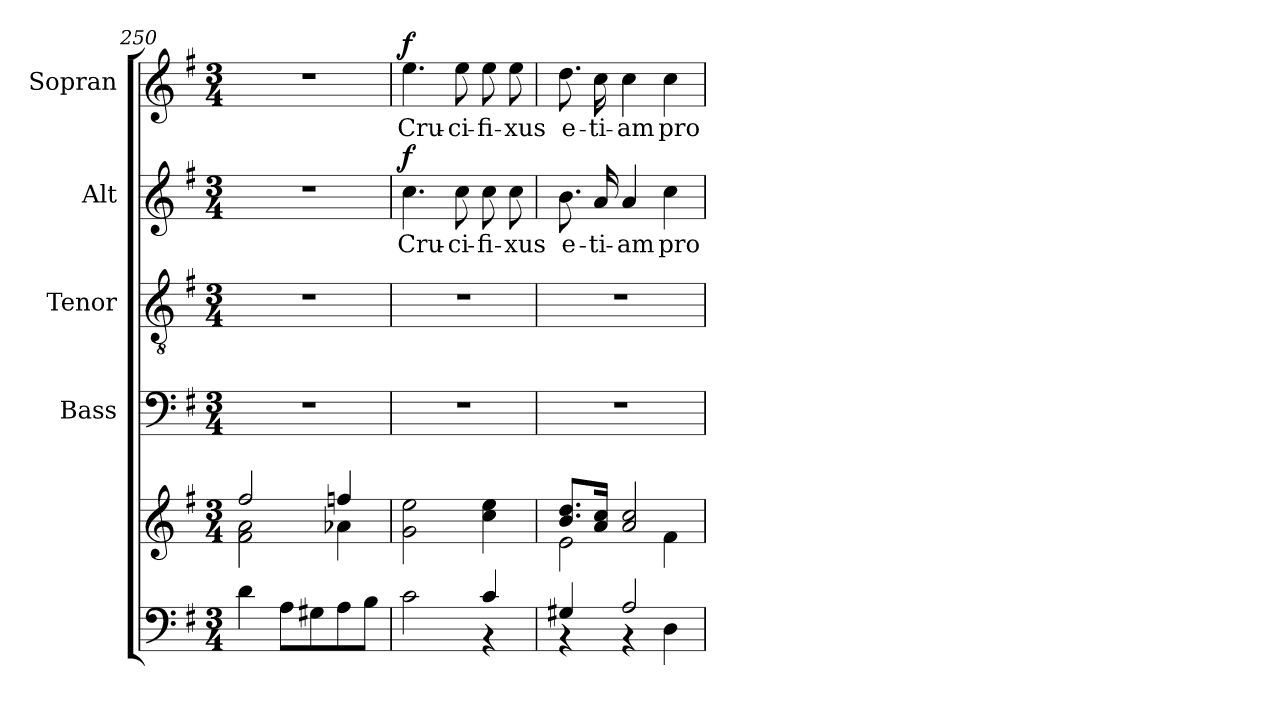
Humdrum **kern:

**kern	**kern	**kern	**kern	**kern	**text	**dynam	**kern	**text	**dynam
*part5	*part5	*part4	*part3	*part2	*part2	*part2	*part1	*part1	*part1
*staff6	*staff5	*staff4	*staff3	*staff2	*staff2	*staff2	*staff1	*staff1	*staff1
*	*	*I"Bass	*I"Tenor	*I"Alt	*	*	*I"Sopran	*	*
*	*	*I'B.	*I'T.	*I'A.	*	*	*I'S.	*	*
!!LO:LB:g=z
*clefF4	*clefG2	*clefF4	*clefGv2	*clefG2	*	*	*clefG2	*	*
*k[f#]	*k[f#]	*k[f#]	*k[f#]	*k[f#]	*	*	*k[f#]	*	*
*G:	*G:	*G:	*G:	*G:	*	*	*G:	*	*
*M3/4	*M3/4	*M3/4	*M3/4	*M3/4	*	*	*M3/4	*	*
=250	=250	=250	=250	=250	=250	=250	=250	=250	=250
*	*^	*	*	*	*	*	*	*	*
4d\	2ff#/	2f#\ 2a\	2.r	2.r	2.r	.	.	2.r	.	.
8A\L	.	.	.	.	.	.	.	.	.	.
8G#X\	.	.	.	.	.	.	.	.	.	.
8A\	4ffn/	4a-X\	.	.	.	.	.	.	.	.
8B\J	.	.	.	.	.	.	.	.	.	.
*	*v	*v	*	*	*	*	*	*	*	*
=251	=251	=251	=251	=251	=251	=251	=251	=251	=251
*^	*	*	*	*	*	*	*	*	*
!	!	!	!	!	!	!LO:LY:b	!LO:DY:a	!	!LO:LY:b	!LO:DY:a
2ryy	2c\	2g\ 2ee\	2.r	2.r	4.cc\	Cru-	f	4.ee\	Cru-	f
!	!	!	!	!	!	!LO:LY:b	!	!	!LO:LY:b	!
.	.	.	.	.	8cc\	-ci-	.	8ee\	-ci-	.
!	!	!	!	!	!	!LO:LY:b	!	!	!LO:LY:b	!
4c/	4r	4cc\ 4ee\	.	.	8cc\	-fi-	.	8ee\	-fi-	.
!	!	!	!	!	!	!LO:LY:b	!	!	!LO:LY:b	!
.	.	.	.	.	8cc\	-xus	.	8ee\	-xus	.
=252	=252	=252	=252	=252	=252	=252	=252	=252	=252	=252
*	*	*^	*	*	*	*	*	*	*	*
!	!	!	!	!	!	!	!LO:LY:b	!	!	!LO:LY:b	!
4G#X/	4rBB	8.b/ 8.dd/L	2e\	2.r	2.r	8.b\	e-	.	8.dd\	e-	.
!	!	!	!	!	!	!	!LO:LY:b	!	!	!LO:LY:b	!
.	.	16a/ 16cc/Jk	.	.	.	16a/	-ti-	.	16cc\	-ti-	.
!	!	!	!	!	!	!	!LO:LY:b	!	!	!LO:LY:b	!
2A/	4rBB	2a/ 2cc/	.	.	.	4a/	-am	.	4cc\	-am	.
!	!	!	!	!	!	!	!LO:LY:b	!	!	!LO:LY:b	!
.	4D\	.	4f#\	.	.	4cc\	pro	.	4cc\	pro	.
*v	*v	*	*	*	*	*	*	*	*	*	*
*	*v	*v	*	*	*	*	*	*	*	*
=	=	=	=	=	=	=	=	=	=
*-	*-	*-	*-	*-	*-	*-	*-	*-	*-
